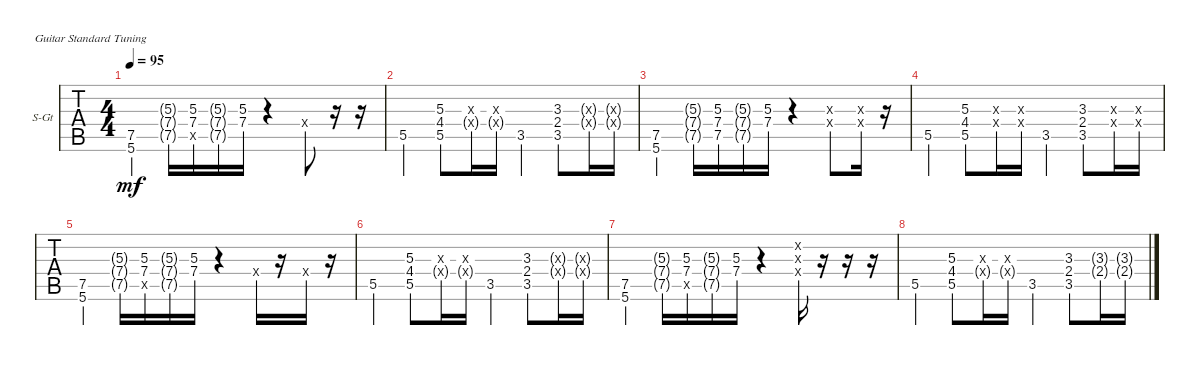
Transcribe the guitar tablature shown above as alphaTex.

\defaultSystemsLayout 4
\bracketExtendMode groupsimilarinstruments
\firstSystemTrackNameOrientation horizontal
\otherSystemsTrackNameOrientation horizontal
\track ("Steel Guitar" "S-Gt") {instrument acousticguitarsteel}
\staff {tabs}
\tuning (E4 B3 G3 D3 A2 E2)
\ts (4 4)
\tempo 95
\clef g2
\ks c
(5.6 7.5).4{dy mf instrument acousticguitarsteel} (7.5{g} 7.4{g} 5.3{g}).16 (7.5{x} 7.4 5.3).16 (7.5{g} 7.4{g} 5.3{g}).16 (7.4 5.3).16 r.4 0.4{x}.8 r.16 r.16 |
5.5.4 (4.4 5.5 5.3).8 (0.4{g x} 0.3{x}).16 (0.4{g x} 0.3{x}).16 3.5.4 (3.5 2.4 3.3).8 (0.4{g x} 0.3{g x}).16 (0.4{g x} 0.3{g x}).16 |
(5.6 7.5).4 (7.5{g} 7.4{g} 5.3{g}).16 (7.5 7.4 5.3).16 (7.5{g} 7.4{g} 5.3{g}).16 (7.4 5.3).16 r.4 (0.4{x} 0.3{x}).8 (0.4{x} 0.3{x}).16 r.16 |
5.5.4 (4.4 5.5 5.3).8 (0.4{x} 0.3{x}).16 (0.4{x} 0.3{x}).16 3.5.4 (3.5 2.4 3.3).8 (0.4{x} 0.3{x}).16 (0.4{x} 0.3{x}).16 |
(5.6 7.5).4 (7.5{g} 7.4{g} 5.3{g}).16 (7.5{x} 7.4 5.3).16 (7.5{g} 7.4{g} 5.3{g}).16 (7.4 5.3).16 r.4 0.4{x}.16 r.16 0.4{x}.16 r.16 |
5.5.4 (4.4 5.5 5.3).8 (0.4{g x} 0.3{x}).16 (0.4{g x} 0.3{x}).16 3.5.4 (3.5 2.4 3.3).8 (0.4{g x} 0.3{g x}).16 (0.4{g x} 0.3{g x}).16 |
(5.6 7.5).4 (7.5{g} 7.4{g} 5.3{g}).16 (7.5{x} 7.4 5.3).16 (7.5{g} 7.4{g} 5.3{g}).16 (7.4 5.3).16 r.4 (0.4{x} 0.3{x} 0.2{x}).16 r.16 r.16 r.16 |
5.5.4 (4.4 5.5 5.3).8 (0.4{g x} 0.3{x}).16 (0.4{g x} 0.3{x}).16 3.5.4 (3.5 2.4 3.3).8 (2.4{g} 3.3{g}).16 (2.4{g} 3.3{g}).16
